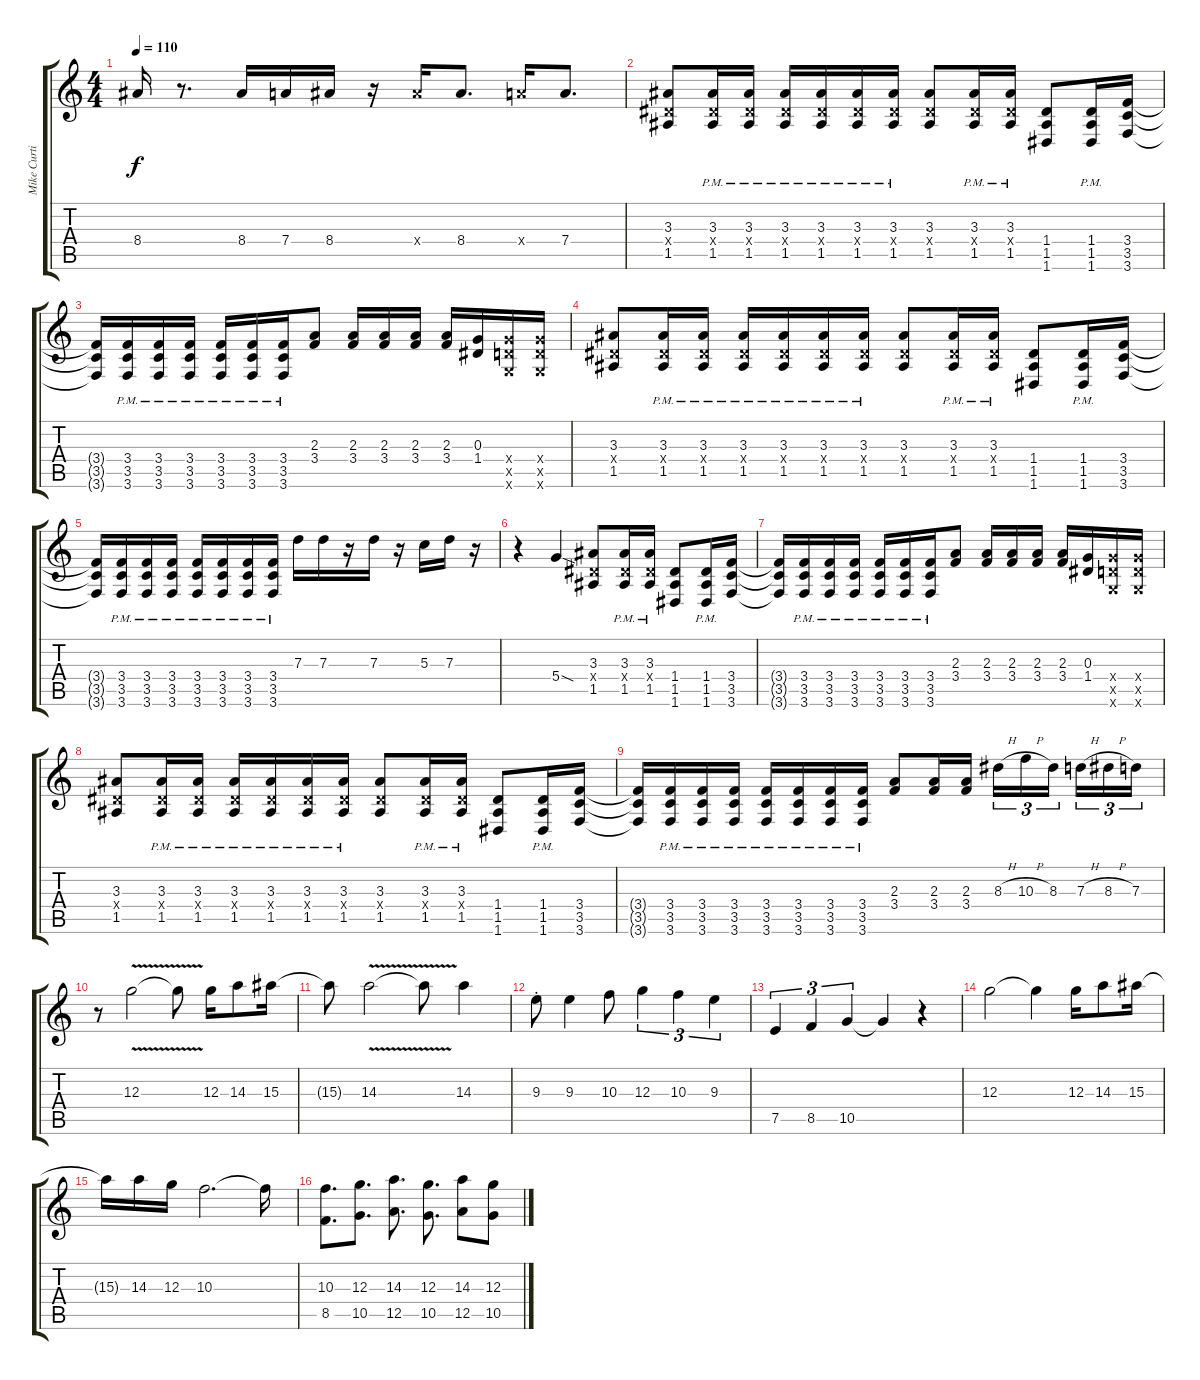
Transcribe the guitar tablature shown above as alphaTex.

\track ("Mike Curtis" "Mike Curti") {instrument distortionguitar}
\staff {score tabs}
\tuning (E4 B3 G3 D3 A2 D2) {hide}
\ts (4 4)
\tempo 110
\clef g2
\ks c
8.4.16{dy f} r.8{d} 8.4.16 7.4.16 8.4.16 r.16 8.4{x}.16 8.4.8{d} 7.4{x}.16 7.4.8{d} |
(3.3 1.4{x} 1.5).8 (3.3{pm} 1.4{x} 1.5{pm}).16 (3.3{pm} 1.4{x} 1.5{pm}).16 (3.3{pm} 1.4{x} 1.5{pm}).16 (3.3{pm} 1.4{x} 1.5{pm}).16 (3.3{pm} 1.4{x} 1.5{pm}).16 (3.3{pm} 1.4{x} 1.5{pm}).16 (3.3 1.4{x} 1.5).8 (3.3{pm} 1.4{x} 1.5{pm}).16 (3.3{pm} 1.4{x} 1.5{pm}).16 (1.4 1.5 1.6).8 (1.4{pm} 1.5{pm} 1.6{pm}).16 (3.4 3.5 3.6).16 |
(3.4{t} 3.5{t} 3.6{t}).16 (3.4{pm} 3.5{pm} 3.6{pm}).16 (3.4{pm} 3.5{pm} 3.6{pm}).16 (3.4{pm} 3.5{pm} 3.6{pm}).16 (3.4{pm} 3.5{pm} 3.6{pm}).16 (3.4{pm} 3.5{pm} 3.6{pm}).16 (3.4{pm} 3.5{pm} 3.6{pm}).16 (2.3 3.4).8 (2.3 3.4).16 (2.3 3.4).16 (2.3 3.4).16 (2.3 3.4).16 (0.3 1.4).16 (5.4{x} 5.5{x} 5.6{x}).16 (5.4{x} 5.5{x} 5.6{x}).16 |
(3.3 1.4{x} 1.5).8 (3.3{pm} 1.4{x} 1.5{pm}).16 (3.3{pm} 1.4{x} 1.5{pm}).16 (3.3{pm} 1.4{x} 1.5{pm}).16 (3.3{pm} 1.4{x} 1.5{pm}).16 (3.3{pm} 1.4{x} 1.5{pm}).16 (3.3{pm} 1.4{x} 1.5{pm}).16 (3.3 1.4{x} 1.5).8 (3.3{pm} 1.4{x} 1.5{pm}).16 (3.3{pm} 1.4{x} 1.5{pm}).16 (1.4 1.5 1.6).8 (1.4{pm} 1.5{pm} 1.6{pm}).16 (3.4 3.5 3.6).16 |
(3.4{t} 3.5{t} 3.6{t}).16 (3.4{pm} 3.5{pm} 3.6{pm}).16 (3.4{pm} 3.5{pm} 3.6{pm}).16 (3.4{pm} 3.5{pm} 3.6{pm}).16 (3.4{pm} 3.5{pm} 3.6{pm}).16 (3.4{pm} 3.5{pm} 3.6{pm}).16 (3.4{pm} 3.5{pm} 3.6{pm}).16 (3.4{pm} 3.5{pm} 3.6{pm}).16 7.3.16 7.3.16 r.16 7.3.16 r.16 5.3.16 7.3.16 r.16 |
r.4 5.4{sod}.4 (3.3 1.4{x} 1.5).8 (3.3{pm} 1.4{x} 1.5{pm}).16 (3.3{pm} 1.4{x} 1.5{pm}).16 (1.4 1.5 1.6).8 (1.4{pm} 1.5{pm} 1.6{pm}).16 (3.4 3.5 3.6).16 |
(3.4{t} 3.5{t} 3.6{t}).16 (3.4{pm} 3.5{pm} 3.6{pm}).16 (3.4{pm} 3.5{pm} 3.6{pm}).16 (3.4{pm} 3.5{pm} 3.6{pm}).16 (3.4{pm} 3.5{pm} 3.6{pm}).16 (3.4{pm} 3.5{pm} 3.6{pm}).16 (3.4{pm} 3.5{pm} 3.6{pm}).16 (2.3 3.4).8 (2.3 3.4).16 (2.3 3.4).16 (2.3 3.4).16 (2.3 3.4).16 (0.3 1.4).16 (5.4{x} 5.5{x} 5.6{x}).16 (5.4{x} 5.5{x} 5.6{x}).16 |
(3.3 1.4{x} 1.5).8 (3.3{pm} 1.4{x} 1.5{pm}).16 (3.3{pm} 1.4{x} 1.5{pm}).16 (3.3{pm} 1.4{x} 1.5{pm}).16 (3.3{pm} 1.4{x} 1.5{pm}).16 (3.3{pm} 1.4{x} 1.5{pm}).16 (3.3{pm} 1.4{x} 1.5{pm}).16 (3.3 1.4{x} 1.5).8 (3.3{pm} 1.4{x} 1.5{pm}).16 (3.3{pm} 1.4{x} 1.5{pm}).16 (1.4 1.5 1.6).8 (1.4{pm} 1.5{pm} 1.6{pm}).16 (3.4 3.5 3.6).16 |
(3.4{t} 3.5{t} 3.6{t}).16 (3.4{pm} 3.5{pm} 3.6{pm}).16 (3.4{pm} 3.5{pm} 3.6{pm}).16 (3.4{pm} 3.5{pm} 3.6{pm}).16 (3.4{pm} 3.5{pm} 3.6{pm}).16 (3.4{pm} 3.5{pm} 3.6{pm}).16 (3.4{pm} 3.5{pm} 3.6{pm}).16 (3.4{pm} 3.5{pm} 3.6{pm}).16 (2.3 3.4).8 (2.3 3.4).16 (2.3 3.4).16 8.3{h}.16{tu (3 2)} 10.3{h}.16{tu (3 2)} 8.3.16{tu (3 2) beam splitsecondary} 7.3{h}.16{tu (3 2)} 8.3{h}.16{tu (3 2)} 7.3.16{tu (3 2)} |
r.8 12.3{v}.2 12.3{t}.8 12.3.16 14.3.8 15.3.16 |
15.3{t}.8 14.3{v}.2 14.3{t}.8 14.3.4 |
9.3{st}.8 9.3.4 10.3.8 12.3.4{tu (3 2)} 10.3.4{tu (3 2)} 9.3.4{tu (3 2)} |
7.5.4{tu (3 2)} 8.5.4{tu (3 2)} 10.5.4{tu (3 2)} 10.5{t}.4 r.4 |
12.3.2 12.3{t}.4 12.3.16 14.3.8 15.3.16 |
15.3{t}.16 14.3.16 12.3.16 10.3.2{d} 10.3{t}.16 |
(10.3 8.5).8{d} (12.3 10.5).8{d} (14.3 12.5).8{d} (12.3 10.5).8{d} (14.3 12.5).8 (12.3 10.5).8
